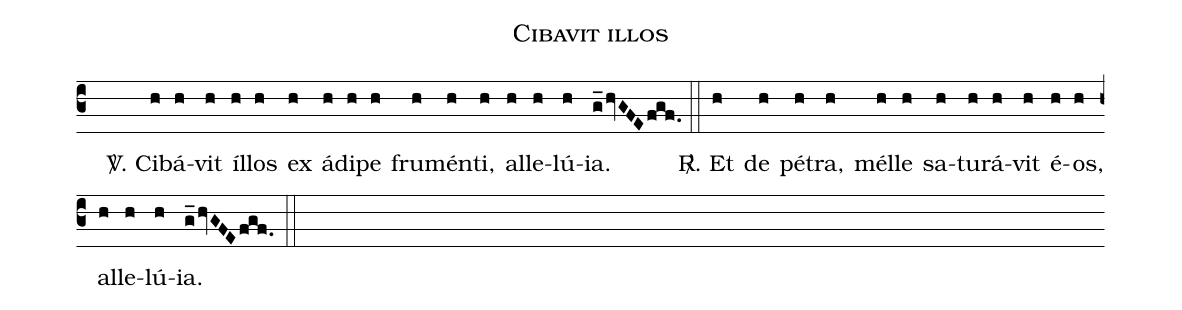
name: Cibavit illos;
office-part: versicle and response after Pange Lingua hymn on Sunday following Corpus Christi;
%%
% The syntax in this part is called gabc. Please refer to http://home.gna.org/gregorio/gabc/#basis

(c3)()() <v>\Vbar</v>. Ci(h)bá(h)vit(h) íl(h)los(h) ex(h) á(h)di(h)pe(h) fru(h)mén(h)ti,(h) al(h)le(h)lú(h)ia.(g_hvGFEfgf.) (::)
<v>\Rbar</v>. Et(h) de(h) pé(h)tra,(h) mél(h)le(h) sa(h)tu(h)rá(h)vit(h) é(h)os,(h) al(h)le(h)lú(h)ia.(g_hvGFEfgf.) (::)
